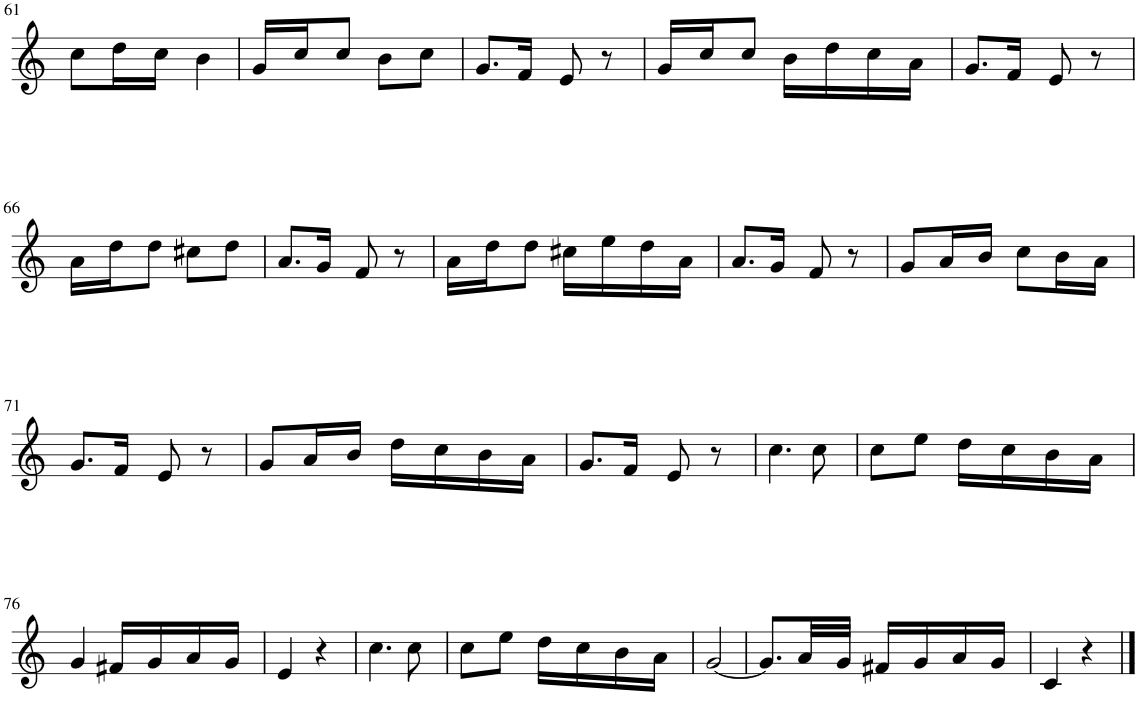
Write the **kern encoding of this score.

**kern
*part1
*staff1
*I"Piano
*I'Pno
!!LO:PB:g=z
*clefG2
*k[]
*M2/4
=61
8cc\L
16dd\L
16cc\JJ
4b\
=62
16g/LL
16cc/J
8cc/J
8b\L
8cc\J
=63
8.g/L
16f/Jk
8e/
8r
=64
16g/LL
16cc/J
8cc/J
16b\LL
16dd\
16cc\
16a\JJ
=65
8.g/L
16f/Jk
8e/
8r
!!LO:LB:g=z
=66
16a\LL
16dd\J
8dd\J
8cc#X\L
8dd\J
=67
8.a/L
16g/Jk
8f/
8r
=68
16a\LL
16dd\J
8dd\J
16cc#X\LL
16ee\
16dd\
16a\JJ
=69
8.a/L
16g/Jk
8f/
8r
=70
8g/L
16a/L
16b/JJ
8cc\L
16b\L
16a\JJ
!!LO:LB:g=z
=71
8.g/L
16f/Jk
8e/
8r
=72
8g/L
16a/L
16b/JJ
16dd\LL
16cc\
16b\
16a\JJ
=73
8.g/L
16f/Jk
8e/
8r
=74
4.cc\
8cc\
=75
8cc\L
8ee\J
16dd\LL
16cc\
16b\
16a\JJ
!!LO:LB:g=z
=76
4g/
16f#X/LL
16g/
16a/
16g/JJ
=77
4e/
4r
=78
4.cc\
8cc\
=79
8cc\L
8ee\J
16dd\LL
16cc\
16b\
16a\JJ
=80
[2g/
=81
8.g/L]
32a/LL
32g/JJJ
16f#X/LL
16g/
16a/
16g/JJ
=82
4c/
4r
==
*-
